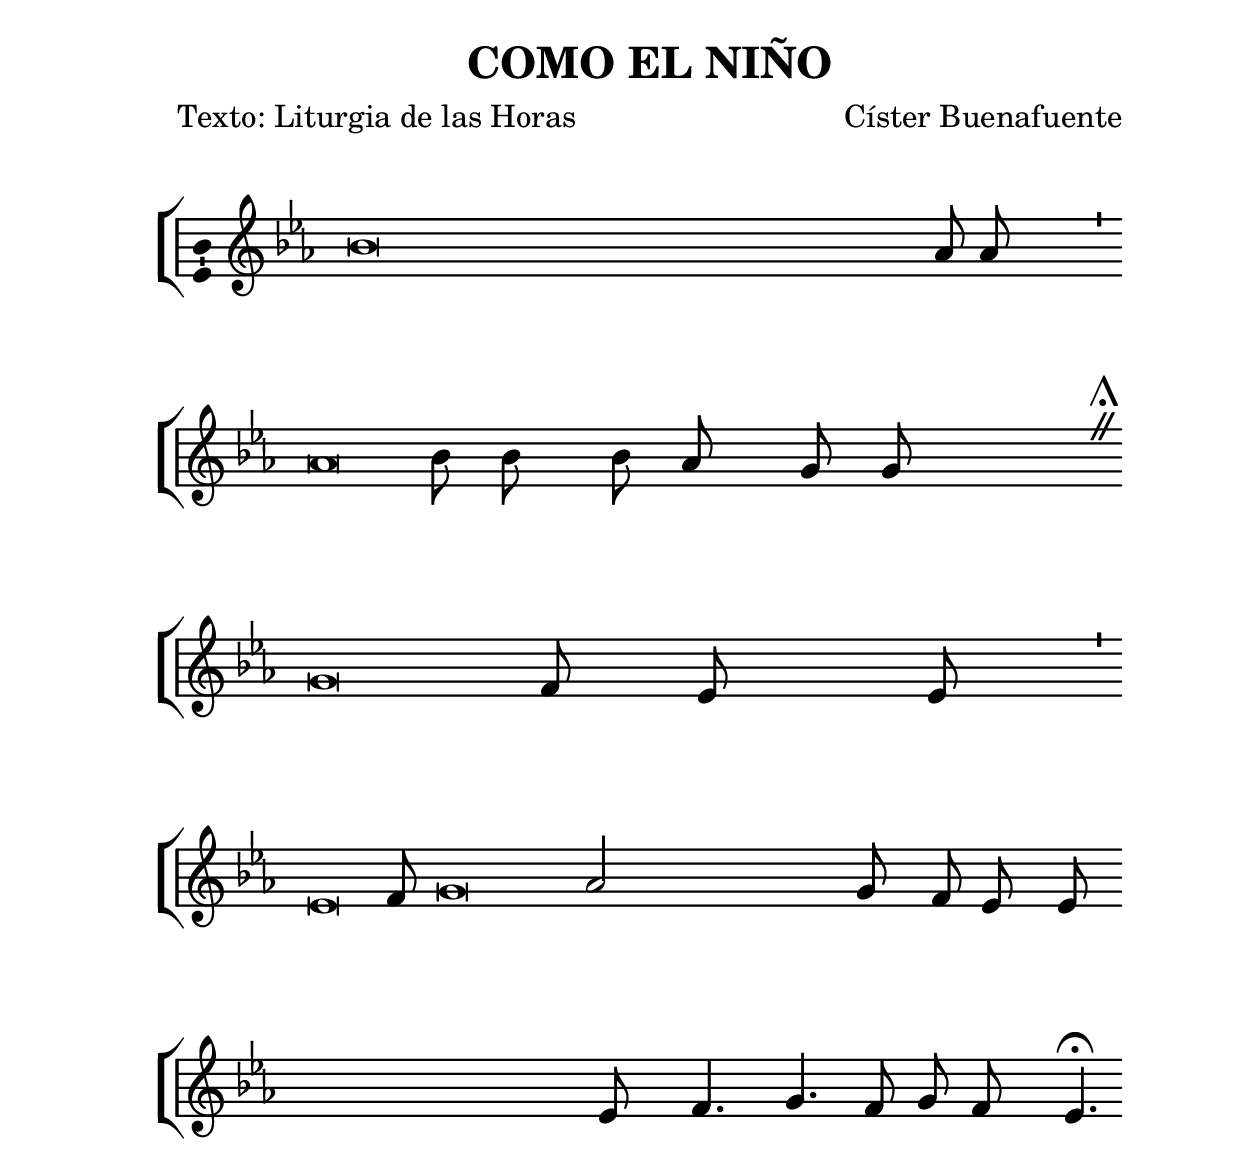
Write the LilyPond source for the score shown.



%versión de lilypond para la que se ha escrito esta partitura:
\version "2.16.0"

	%Tamaño papel
	#(set-default-paper-size "a4")
	%Tamaño partitura
	#(set-global-staff-size 27)
	%No responde al pulsar sobre una nota
	#(ly:set-option 'point-and-click #f)

%parámetros del encabezamiento:
\header {
	%title = "COMO EL NIÑO"
	title = \markup{\fontsize #-1 "COMO EL NIÑO"}
	subtitle = ""
	composer = "Císter Buenafuente"
	poet = "Texto: Liturgia de las Horas"
	meter = ""
	arranger = ""
%	tagline="Monasterio de la Madre de Dios. Buenafuente del Sistal."
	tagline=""
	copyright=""
	}

%parámetros asociados al papel:
\paper  {
	oddHeaderMarkup = \markup {\fill-line { \on-the-fly #not-first-page \fromproperty #'header:title \on-the-fly #not-first-page \fromproperty #'header:composer }}
	evenHeaderMarkup = \markup {\fill-line { \fromproperty #'header:composer \fromproperty #'header:title }}
	#(set-paper-size "a4")
	print-page-number = ##f
	first-page-number = 1
	print-first-page-number = ##f
%	head-separation = 3.0 \cm
	top-margin = 2.0 \cm
	bottom-margin = 0.0\cm
%%%	bottom-margin = -2.0\cm
	left-margin = 3.0 \cm
	line-width = 16.0 \cm
	indent = 8\mm
	interscoreline = 2.\mm
	between-system-space = 15\mm
%	para que las partituras no llenen la hoja:
	ragged-bottom = ##t
%	idem para la última hoja:
	ragged-last-bottom = ##f
%	para que las partituras llenen el ancho del papel:
	ragged-last = ##f
	after-title-space = 2.5 \cm
page-count=1
%system-count=5

	%Flexible Vertical Spacing
%	markup-markup-spacing =
%	#'((basic-distance . 15) (minimum-distance . 15) (padding . 3))
	markup-system-spacing =
	#'((basic-distance . 15) (minimum-distance . 15) (padding . 3))
	system-system-spacing =
	#'((basic-distance . 15) (minimum-distance . 15) (padding . 3))
	score-system-spacing =
	#'((basic-distance . 15) (minimum-distance . 15) (padding . 5))
%	top-system-spacing = % header
%	#'((basic-distance . 8) (minimum-distance . 0) (padding . 0))
%	top-markup-spacing =
%	#'((basic-distance . 20) (minimum-distance . 20) (padding . 0))
	last-bottom-spacing = % footer
	#'((basic-distance . 5) (minimum-distance . 5) (padding . 0))
%	score-markup-spacing =
%	#'((basic-distance . 16) (minimum-distance . 13) (padding . 0))

	}


%para incluir divisiones gregorianas
\include "gregorian.ly"
%Ojo. Incluir este fichero implica desactivar la sentencia ragged-last = ##f
%Es decir, deja de justificar las partituras a la derecha


%parámetros que afectan a toda la partitura:
global =  {
	%clave de sol (G):
	\clef G
	%armadura:
%%%	\transpose a b
	\key ees \major
	\tempo 4=75
	\set Score.tempoHideNote = ##t
	}

melodia =
%%%	\transpose a b
{
	\relative c'' {

\time 1/4
\autoBeamOff

bes\breve*1/8 aes8 aes s4
\divisioMinima
\break

aes\breve*1/8 bes8 bes bes aes g g s4
%\divisioMinima
\divisioMaior
\break

g\breve*1/8 f8 ees ees s8
\divisioMinima
\break

ees\breve*1/8 f8 g\breve*1/8 aes2 g8 f ees ees s8
\finalis
\break

\time 3/8
s4 ees8
f4. g4.
f8 g f ees4. \fermata

\finalis

%\bar "|."
}
}


texto = \lyricmode {

\set stanza =#"1. " 
\once \override LyricText #'self-alignment-X = #-1
"Como el niño que no sabe dor-" mir -- se
\once \override LyricText #'self-alignment-X = #-1
"sin cogerse a la" ma -- no de su ma -- dre,
\once \override LyricText #'self-alignment-X = #-1
"así mi corazón viene a" po -- ner -- se
\once \override LyricText #'self-alignment-X = #-1
"sobre" tus
\once \override LyricText #'self-alignment-X = #-1
"manos al ca-" er la tar -- _ de.

}

textob = \lyricmode {

\set stanza =#"2. "
\once \override LyricText #'self-alignment-X = #-1
"Como el niño que sabe que alguien" ve -- la
\once \override LyricText #'self-alignment-X = #-1
"su sueño de ino-" cen -- cia y~es -- pe -- ran -- za
\once \override LyricText #'self-alignment-X = #-1
"así descansará mi alma" se -- gu -- ra,
\once \override LyricText #'self-alignment-X = #-1
"sabiendo que" eres
\once \override LyricText #'self-alignment-X = #-1
"tú quien" nos a -- guar -- _ da.

}

textoc = \lyricmode {

\set stanza =#"3. "
\once \override LyricText #'self-alignment-X = #-1
"Tú endulzarás mi última amar-" gu -- ra,
\once \override LyricText #'self-alignment-X = #-1
"tú aliviarás el" úl -- ti -- mo can -- san -- cio,
\once \override LyricText #'self-alignment-X = #-1
"tú cuidarás los sueños de" la no -- che,
\once \override LyricText #'self-alignment-X = #-1
"tú bo-" rra
\once \override LyricText #'self-alignment-X = #-1
"-rás las huellas" de mi llan -- _ to.

	}

textod = \lyricmode {

\set stanza =#"4. "
\once \override LyricText #'self-alignment-X = #-1
"Tú nos darás mañana nueva-" men -- te
\once \override LyricText #'self-alignment-X = #-1
"la antorcha de la" luz y la~a -- le -- grí -- a,
\once \override LyricText #'self-alignment-X = #-1
"y por las horas que te trai-" go muer -- tas,
\once \override LyricText #'self-alignment-X = #-1
"tú me" da
\once \override LyricText #'self-alignment-X = #-1
"-rás una ma-" ña -- na vi -- _ va.

A -- _ _ _ _ _ mén.

	}


vozStaff = \context Voice = vozStaff
\with {\consists "Ambitus_engraver"}
<<
	\set Staff.instrumentName = ""
	\set Staff.shortInstrumentName = ""
	\set Staff.midiInstrument = #"acoustic grand"
	\set Staff.midiMinimumVolume = #0.7
	\set Staff.midiMaximumVolume = #0.9
	\global
	\melodia
	>>


textoStaff = \context Lyrics = textoStaff <<
%	\set vocalName =#"1. "
	\set shortVocalName =#"1. "
	\lyricsto vozStaff \texto
	>>

textobStaff = \context Lyrics = textobStaff <<
%	\set vocalName =#"2. "
	\set shortVocalName =#"2. "
	\lyricsto vozStaff \textob
	>>

textocStaff = \context Lyrics = textocStaff <<
%	\set vocalName =#"3. "
	\set shortVocalName =#"3. "
	\lyricsto vozStaff \textoc
	>>

textodStaff = \context Lyrics = textodStaff <<
%	\set vocalName =#"4. "
	\set shortVocalName =#"4. "
	\lyricsto vozStaff \textod
	>>


\book {
	\score {
		\context ChoirStaff {
			\override StaffGroup.SystemStartBracket #'collapse-height = #1
			\override Score.SystemStartBar #'collapse-height = #1
			<<
			\vozStaff
			\textoStaff
			\textobStaff
			\textocStaff
			\textodStaff
			>>
		}
		\layout {
ragged-last = ##f
	    		\context {
				\Lyrics
				%\override LyricText #'font-size = #2
				}
	   		\context {
				\Score
				%\override StaffSymbol #'staff-space = #(magstep +3)
%%%				\override InstrumentName #'X-offset = #1.5
				\override InstrumentName #'X-offset = #3.5
				\override InstrumentName #'font-series = #'bold
				}
			\context {
				\Staff
				\remove "Time_signature_engraver"
				\override BarLine #'transparent = ##t
				}
			}
		}
	\score {
		\context ChoirStaff {
			\override StaffGroup.SystemStartBracket #'collapse-height = #1
			\override Score.SystemStartBar #'collapse-height = #1
			<<
			\vozStaff
			>>
		}
		\midi {
	  		\context {
	  			\Score
				tempoWholesPerMinute = #(ly:make-moment 70 4)
				}
			}
		}
}


